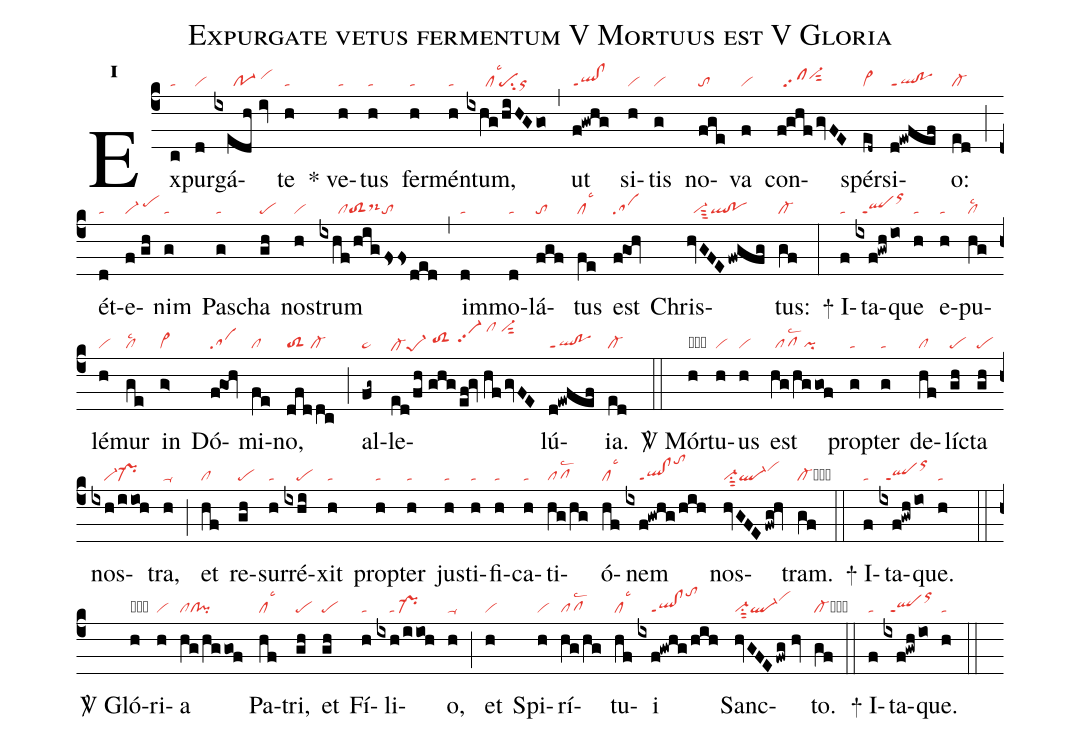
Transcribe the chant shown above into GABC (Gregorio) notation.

name:Expurgate vetus fermentum V Mortuus est V Gloria;
office-part:re;
mode:1;
nabc-lines:1;
%%
initial-style: 1;
name: Expurgate vetus fermentum;
mode: 1;
office-part: Responsorium;
annotation: Resp.;
annotation: i;
nabc-lines:1;
%%
(c4) Ex(c|ta)pur(d|vi)gá(ixedh//iv|//////po-1/vihi)te(h|ta) <sp>*</sp> ve(h|ta)tus(h|ta) fer(h|ta)mén(h|ta)tum,(ixhg/hiHGgo|//////cllsc3`pesu2or) (,) ut(f!gwhg|ql!clppt1) si(h|vi)tis(g|vi) no(fge|to)va(f|vi) con(f!ghf/gvFE|//clpp2vi-hisut2)spér(ed~|vi>)si(d!ewfef|ql!poppt1)o:(ed|cl-) (;) ét(d|ta)e(f//gh|vi-/pehi)nim(g|ta) Pas(g|ta)cha(gh|pe) nos(h|vi)trum(ixhf/hig/fsfs/ded|//////cltoS2ds-hhto) (,) im(d|ta)mo(d|ta)lá(fgf|to)tus(fe|cllsc3) est(f@goh|sa) Chris(hvGFE/fwgfg|//vi-sut3ql!po)tus:(gf|cl-) (:)

<sp>+</sp> I(f|ta)ta(ixf!gwhio|//qlppt1orhl)que(h|ta) e(h|ta)pu(hg|cllsc2)lé(h|vi)mur(ge|cllsc2) in(g>|vi>) Dó(f@goh|sa)mi(fe|cl)no,(dfd/dc|toS2/cl-) (;) al(fg~|pe~)le(ed/fh//ghg/ef@gv//hf/gvFE|cl-hepe-1he/toS2hh//vi-hipp2/clhm/vi-hmsut2)lú(d!ewfef|ql!poppt1)ia.(ed|cl-) (::)

<sp>V/</sp> Mór(h|obvi)tu(h|vi)us(h|vi) est(hg/hggof|/pflsc2pi) prop(g|ta)ter(g|ta) de(hf|cl)líc(gh|pe)ta(gh|pe) nos(ixh/iioh|////vi-pr-)tra,(h|ta-) (;) et(hf|cl) re(gh|pe)sur(h|ta)ré(ixhi|////pe)xit(h|ta) prop(h|ta)ter(h|ta) jus(h|ta)ti(h|ta)fi(h|ta)ca(h|ta)ti(hg/hg|pflsc2)ó(hf|cllsc3)nem(ixf!gwhg/hih|////ql!clppt1tohm) nos(hvGFEfwg@hv|vi-su1sut2ql-vihj)tram.(gf|cl-cb) (::)

<sp>+</sp> I(f|ta)ta(ixf!gwhio|//qlppt1orhl)que.(h|ta) (::)

<sp>V/</sp> Gló(h|obvi)ri(h|vi)a(hg/hggof|clcl!pi) Pa(hf|cllsc3)tri,(gh|pe) et(gh|pe) Fí(h|ta)li(ixh/iioh|////ta/pr-)o,(h|ta-) (;) et(h|vi) Spi(h|vi)rí(hg/hg|pflsc2)tu(hf|cllsc3)i(ixf!gwhg/hih|////ql!clppt1tohm) Sanc(hvGFE/fwg//hv|vi-su1sut2ql-vihk)to.(gf|cl-cb) (::)

<sp>+</sp> I(f|ta)ta(ixf!gwhio|//qlppt1orhl)que.(h|ta) (::)
